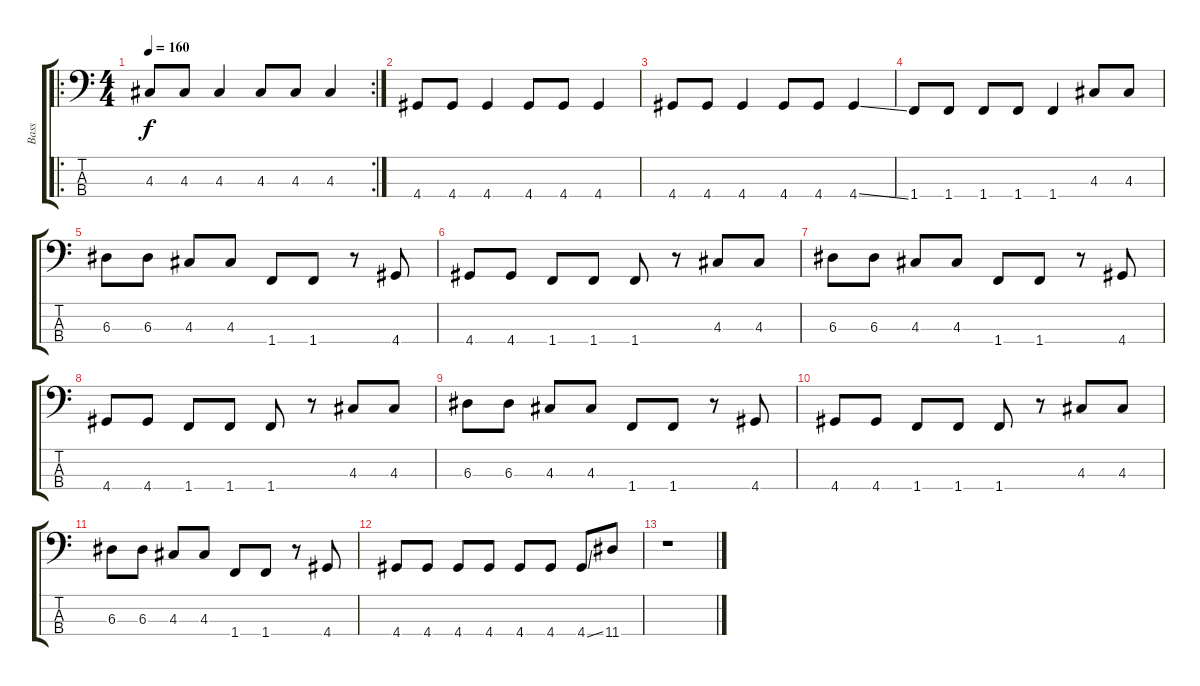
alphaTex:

\track ("Bass" "Bass") {instrument electricbassfinger}
\staff {score tabs}
\tuning (G2 D2 A1 E1) {hide}
\ro
\rc 2
\ts (4 4)
\tempo 160
\clef f4
\ks c
4.3.8{dy f} 4.3.8 4.3.4 4.3.8 4.3.8 4.3.4 |
4.4.8 4.4.8 4.4.4 4.4.8 4.4.8 4.4.4 |
4.4.8 4.4.8 4.4.4 4.4.8 4.4.8 4.4{ss}.4 |
1.4.8 1.4.8 1.4.8 1.4.8 1.4.4 4.3.8 4.3.8 |
6.3.8 6.3.8 4.3.8 4.3.8 1.4.8 1.4.8 r.8 4.4.8 |
4.4.8 4.4.8 1.4.8 1.4.8 1.4.8 r.8 4.3.8 4.3.8 |
6.3.8 6.3.8 4.3.8 4.3.8 1.4.8 1.4.8 r.8 4.4.8 |
4.4.8 4.4.8 1.4.8 1.4.8 1.4.8 r.8 4.3.8 4.3.8 |
6.3.8 6.3.8 4.3.8 4.3.8 1.4.8 1.4.8 r.8 4.4.8 |
4.4.8 4.4.8 1.4.8 1.4.8 1.4.8 r.8 4.3.8 4.3.8 |
6.3.8 6.3.8 4.3.8 4.3.8 1.4.8 1.4.8 r.8 4.4.8 |
4.4.8 4.4.8 4.4.8 4.4.8 4.4.8 4.4.8 4.4{ss}.8 11.4.8 |
r.1
